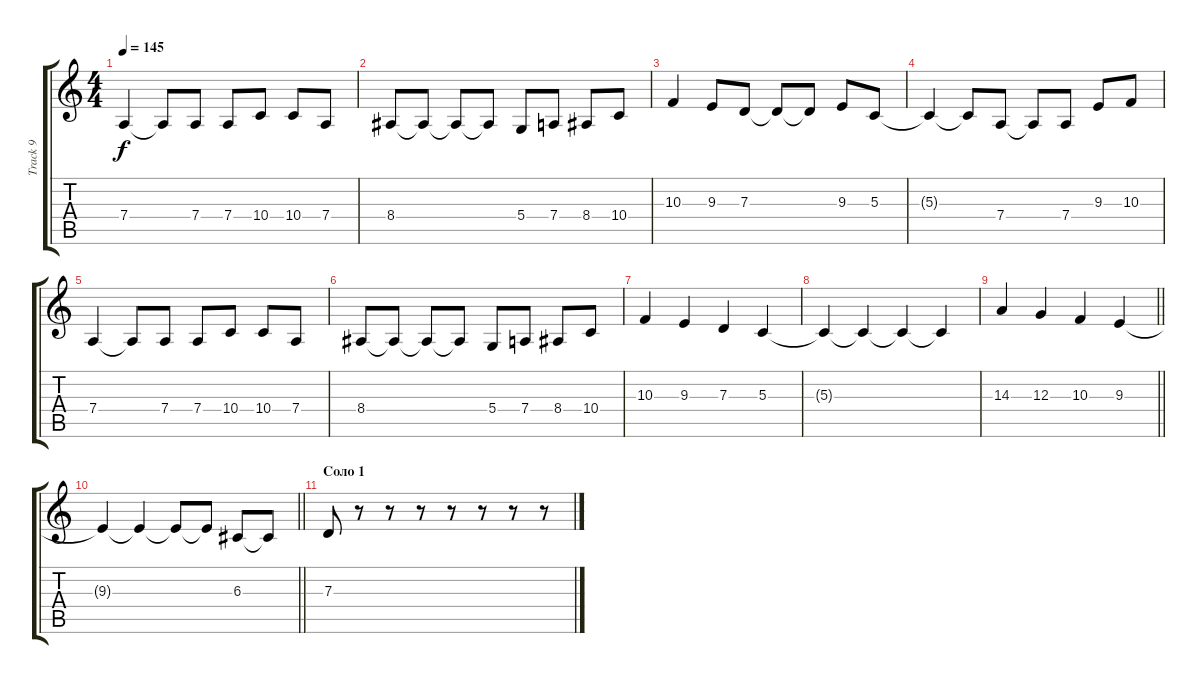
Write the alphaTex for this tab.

\track ("Track 9" "Track 9") {instrument bassoon}
\staff {score tabs}
\tuning (E4 B3 G3 D3 A2 E2) {hide}
\ts (4 4)
\tempo 145
\clef g2
\ks c
7.4.4{dy f} 7.4{t}.8 7.4.8 7.4.8 10.4.8 10.4.8 7.4.8 |
8.4.8 8.4{t}.8 8.4{t}.8 8.4{t}.8 5.4.8 7.4.8 8.4.8 10.4.8 |
10.3.4 9.3.8 7.3.8 7.3{t}.8 7.3{t}.8 9.3.8 5.3.8 |
5.3{t}.4 5.3{t}.8 7.4.8 7.4{t}.8 7.4.8 9.3.8 10.3.8 |
7.4.4 7.4{t}.8 7.4.8 7.4.8 10.4.8 10.4.8 7.4.8 |
8.4.8 8.4{t}.8 8.4{t}.8 8.4{t}.8 5.4.8 7.4.8 8.4.8 10.4.8 |
10.3.4 9.3.4 7.3.4 5.3.4 |
5.3{t}.4 5.3{t}.4 5.3{t}.4 5.3{t}.4 |
\barLineRight lightlight
14.3.4 12.3.4 10.3.4 9.3.4 |
\barLineRight lightlight
9.3{t}.4 9.3{t}.4 9.3{t}.8 9.3{t}.8 6.3.8 6.3{t}.8 |
\section ("" "Соло 1")
7.3.8 r.8 r.8 r.8 r.8 r.8 r.8 r.8
